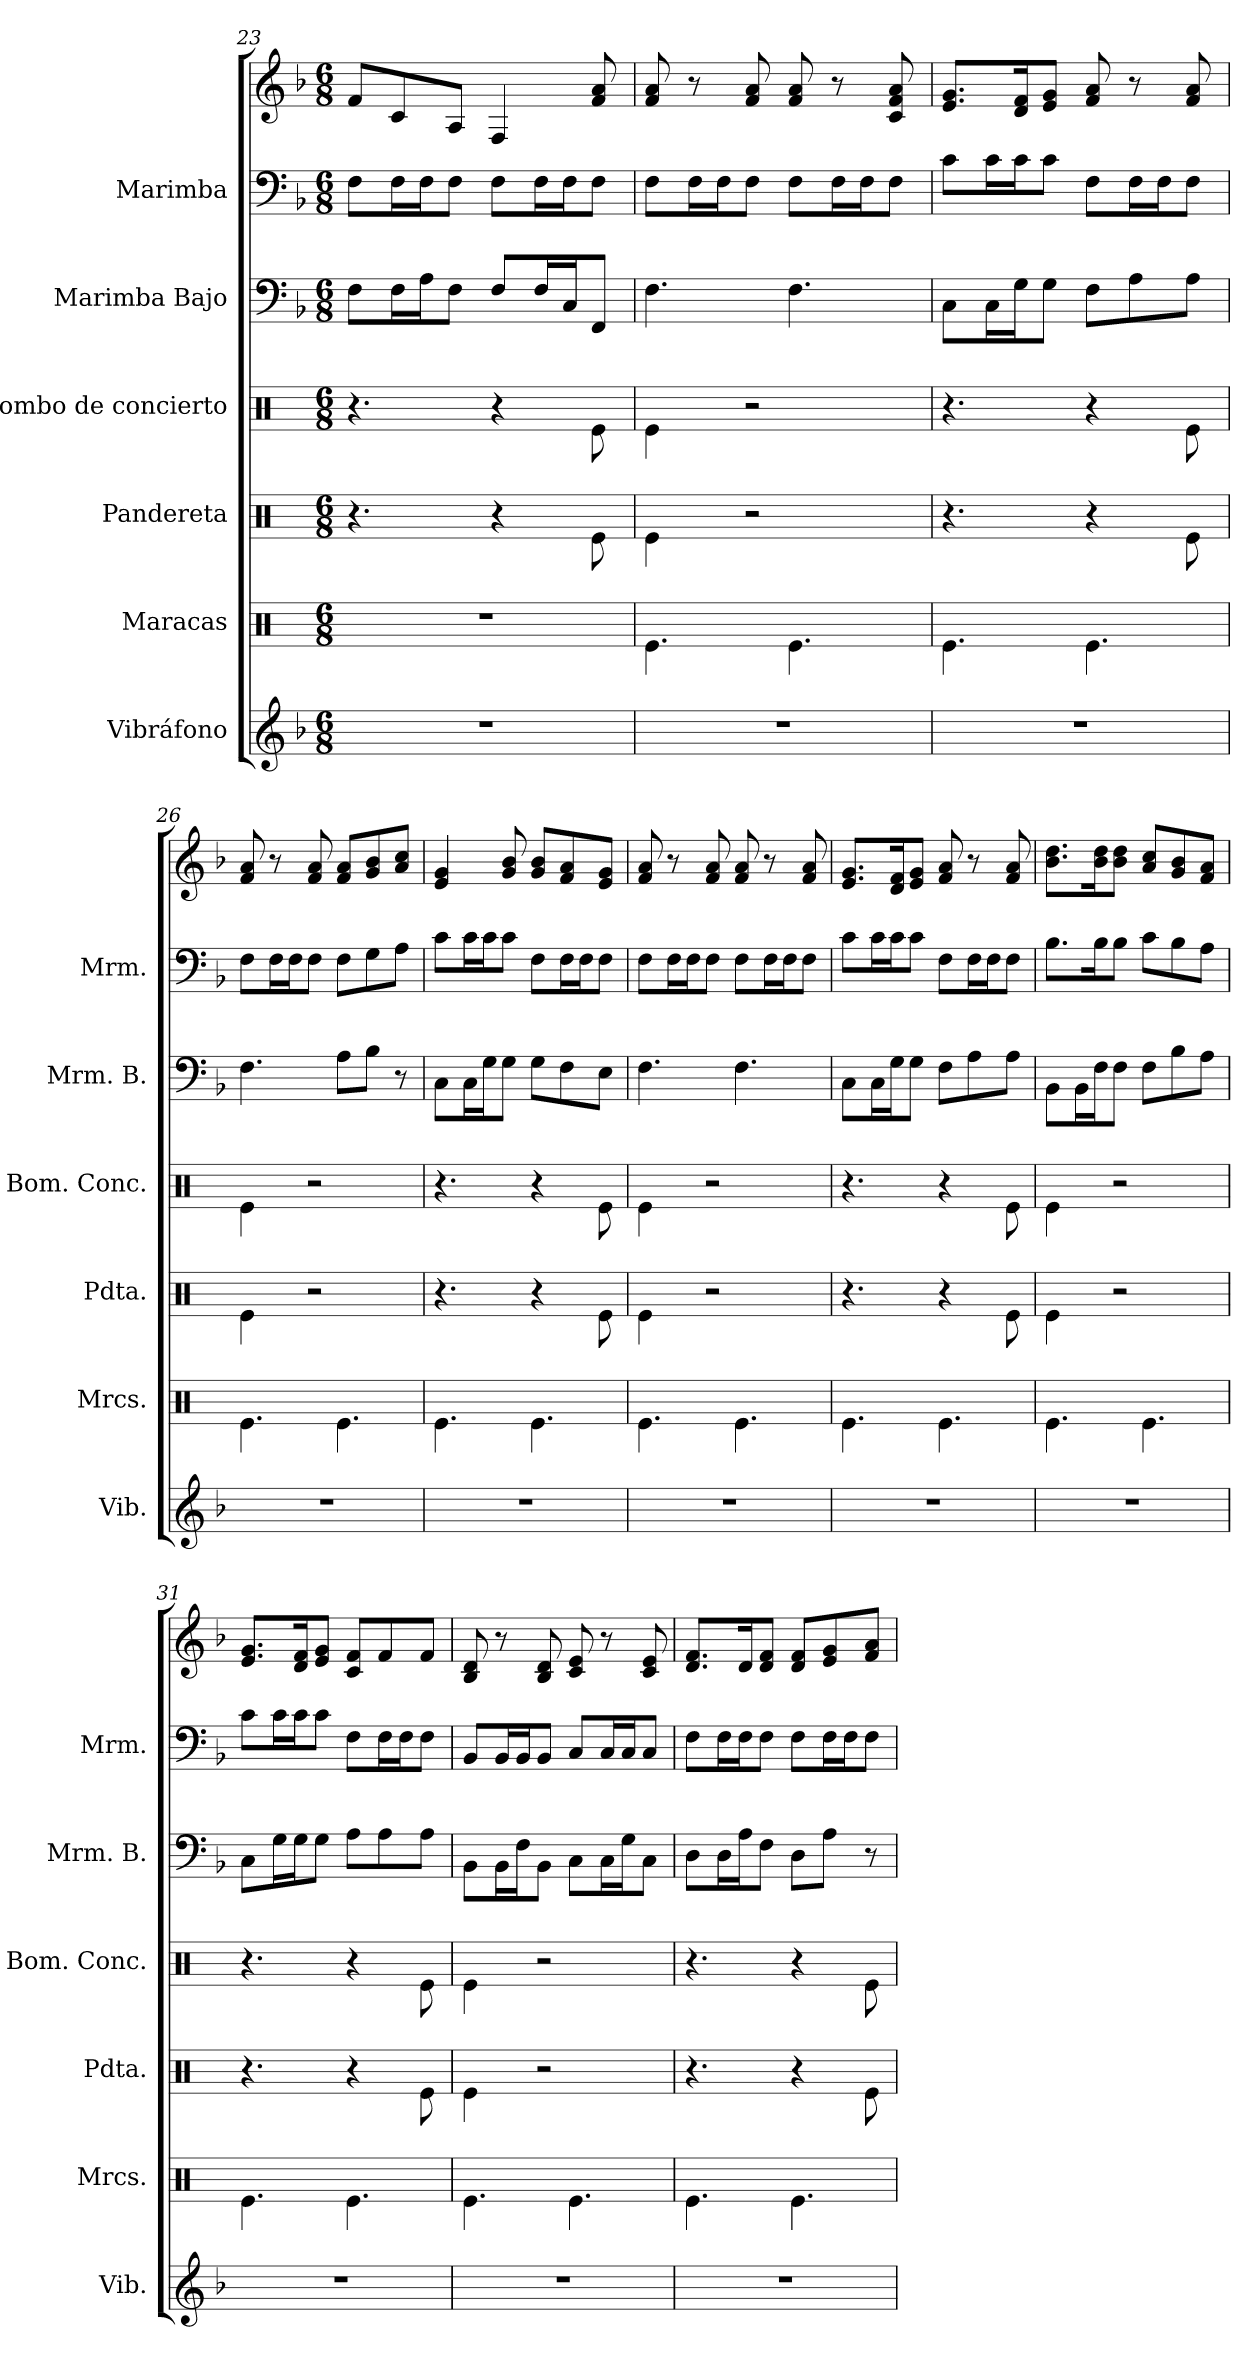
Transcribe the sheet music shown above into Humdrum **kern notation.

**kern	**kern	**kern	**kern	**kern	**kern	**kern
*part6	*part5	*part4	*part3	*part2	*part1	*part1
*staff7	*staff6	*staff5	*staff4	*staff3	*staff2	*staff1
*I"Vibráfono	*I"Maracas	*I"Pandereta	*I"Bombo de concierto	*I"Marimba Bajo	*I"Marimba	*
*I'Vib.	*I'Mrcs.	*I'Pdta.	*I'Bom. Conc.	*I'Mrm. B.	*I'Mrm.	*
*clefG2	*clefX	*clefX	*clefX	*clefF4	*clefF4	*clefG2
*k[b-]	*k[]	*k[]	*k[]	*k[b-]	*k[b-]	*k[b-]
*M6/8	*M6/8	*M6/8	*M6/8	*M6/8	*M6/8	*M6/8
=23	=23	=23	=23	=23	=23	=23
2.r	2.r	4.r	4.r	8F\L	8F\L	8f/L
.	.	.	.	16F\L	16F\L	8c/
.	.	.	.	16A\J	16F\J	.
.	.	.	.	8F\J	8F\J	8A/J
.	.	4r	4r	8F/L	8F\L	4F/
.	.	.	.	16F/L	16F\L	.
.	.	.	.	16C/J	16F\J	.
.	.	8Re\	8Re\	8FF/J	8F\J	8f/ 8a/
=24	=24	=24	=24	=24	=24	=24
2.r	4.Re\	4Re\	4Re\	4.F\	8F\L	8f/ 8a/
.	.	.	.	.	16F\L	8r
.	.	.	.	.	16F\J	.
.	.	2r	2r	.	8F\J	8f/ 8a/
.	4.Re\	.	.	4.F\	8F\L	8f/ 8a/
.	.	.	.	.	16F\L	8r
.	.	.	.	.	16F\J	.
.	.	.	.	.	8F\J	8c/ 8f/ 8a/
!!LO:LB:g=z
=25	=25	=25	=25	=25	=25	=25
2.r	4.Re\	4.r	4.r	8C\L	8c\L	8.e/ 8.g/L
.	.	.	.	16C\L	16c\L	.
.	.	.	.	16G\J	16c\J	16d/ 16f/K
.	.	.	.	8G\J	8c\J	8e/ 8g/J
.	4.Re\	4r	4r	8F\L	8F\L	8f/ 8a/
.	.	.	.	8A\	16F\L	8r
.	.	.	.	.	16F\J	.
.	.	8Re\	8Re\	8A\J	8F\J	8f/ 8a/
=26	=26	=26	=26	=26	=26	=26
2.r	4.Re\	4Re\	4Re\	4.F\	8F\L	8f/ 8a/
.	.	.	.	.	16F\L	8r
.	.	.	.	.	16F\J	.
.	.	2r	2r	.	8F\J	8f/ 8a/
.	4.Re\	.	.	8A\L	8F\L	8f/ 8a/L
.	.	.	.	8B-\J	8G\	8g/ 8b-/
.	.	.	.	8r	8A\J	8a/ 8cc/J
=27	=27	=27	=27	=27	=27	=27
2.r	4.Re\	4.r	4.r	8C\L	8c\L	4e/ 4g/
.	.	.	.	16C\L	16c\L	.
.	.	.	.	16G\J	16c\J	.
.	.	.	.	8G\J	8c\J	8g/ 8b-/
.	4.Re\	4r	4r	8G\L	8F\L	8g/ 8b-/L
.	.	.	.	8F\	16F\L	8f/ 8a/
.	.	.	.	.	16F\J	.
.	.	8Re\	8Re\	8E\J	8F\J	8e/ 8g/J
=28	=28	=28	=28	=28	=28	=28
2.r	4.Re\	4Re\	4Re\	4.F\	8F\L	8f/ 8a/
.	.	.	.	.	16F\L	8r
.	.	.	.	.	16F\J	.
.	.	2r	2r	.	8F\J	8f/ 8a/
.	4.Re\	.	.	4.F\	8F\L	8f/ 8a/
.	.	.	.	.	16F\L	8r
.	.	.	.	.	16F\J	.
.	.	.	.	.	8F\J	8f/ 8a/
!!LO:PB:g=z
=29	=29	=29	=29	=29	=29	=29
2.r	4.Re\	4.r	4.r	8C\L	8c\L	8.e/ 8.g/L
.	.	.	.	16C\L	16c\L	.
.	.	.	.	16G\J	16c\J	16d/ 16f/K
.	.	.	.	8G\J	8c\J	8e/ 8g/J
.	4.Re\	4r	4r	8F\L	8F\L	8f/ 8a/
.	.	.	.	8A\	16F\L	8r
.	.	.	.	.	16F\J	.
.	.	8Re\	8Re\	8A\J	8F\J	8f/ 8a/
=30	=30	=30	=30	=30	=30	=30
2.r	4.Re\	4Re\	4Re\	8BB-\L	8.B-\L	8.b-\ 8.dd\L
.	.	.	.	16BB-\L	.	.
.	.	.	.	16F\J	16B-\K	16b-\ 16dd\K
.	.	2r	2r	8F\J	8B-\J	8b-\ 8dd\J
.	4.Re\	.	.	8F\L	8c\L	8a/ 8cc/L
.	.	.	.	8B-\	8B-\	8g/ 8b-/
.	.	.	.	8A\J	8A\J	8f/ 8a/J
=31	=31	=31	=31	=31	=31	=31
2.r	4.Re\	4.r	4.r	8C\L	8c\L	8.e/ 8.g/L
.	.	.	.	16G\L	16c\L	.
.	.	.	.	16G\J	16c\J	16d/ 16f/K
.	.	.	.	8G\J	8c\J	8e/ 8g/J
.	4.Re\	4r	4r	8A\L	8F\L	8c/ 8f/L
.	.	.	.	8A\	16F\L	8f/
.	.	.	.	.	16F\J	.
.	.	8Re\	8Re\	8A\J	8F\J	8f/J
=32	=32	=32	=32	=32	=32	=32
2.r	4.Re\	4Re\	4Re\	8BB-\L	8BB-/L	8B-/ 8d/
.	.	.	.	16BB-\L	16BB-/L	8r
.	.	.	.	16F\J	16BB-/J	.
.	.	2r	2r	8BB-\J	8BB-/J	8B-/ 8d/
.	4.Re\	.	.	8C\L	8C/L	8c/ 8e/
.	.	.	.	16C\L	16C/L	8r
.	.	.	.	16G\J	16C/J	.
.	.	.	.	8C\J	8C/J	8c/ 8e/
!!LO:LB:g=z
=33	=33	=33	=33	=33	=33	=33
2.r	4.Re\	4.r	4.r	8D\L	8F\L	8.d/ 8.f/L
.	.	.	.	16D\L	16F\L	.
.	.	.	.	16A\J	16F\J	16d/K
.	.	.	.	8F\J	8F\J	8d/ 8f/J
.	4.Re\	4r	4r	8D\L	8F\L	8d/ 8f/L
.	.	.	.	8A\J	16F\L	8e/ 8g/
.	.	.	.	.	16F\J	.
.	.	8Re\	8Re\	8r	8F\J	8f/ 8a/J
=	=	=	=	=	=	=
*-	*-	*-	*-	*-	*-	*-
